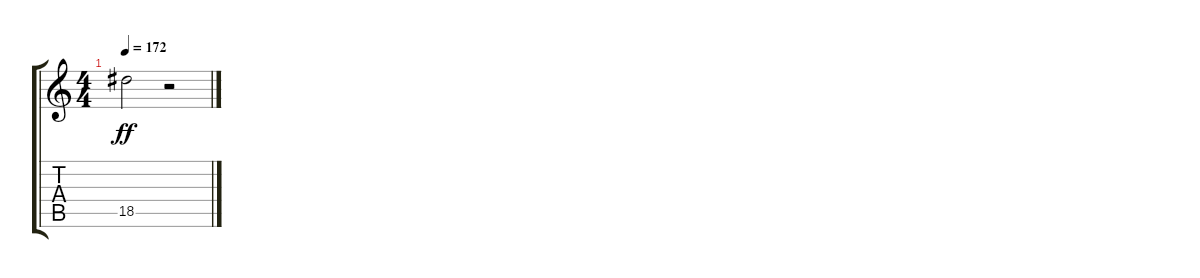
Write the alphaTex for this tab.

\track "" {instrument overdrivenguitar}
\staff {score tabs}
\tuning (E4 B3 G3 D3 A2 E2) {hide}
\ts (4 4)
\tempo 172
\clef g2
\ks c
18.5.2{dy ff} r.2
